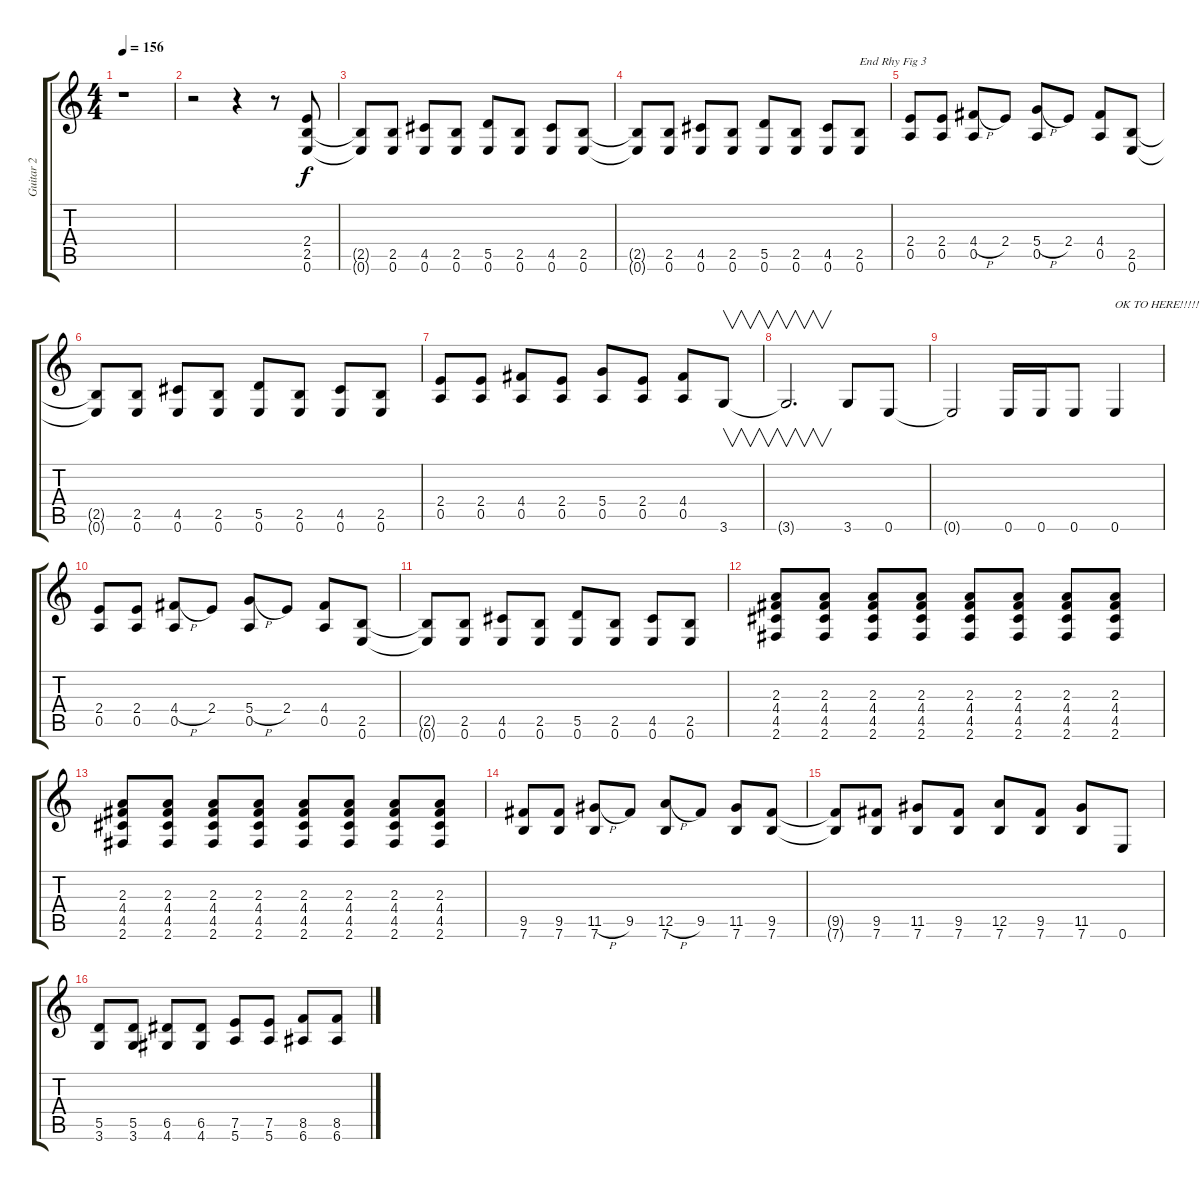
\track ("Guitar 2" "Guitar 2") {instrument overdrivenguitar}
\staff {score tabs}
\tuning (E4 B3 G3 D3 A2 E2) {hide}
\ts (4 4)
\tempo 156
\clef g2
\ks c
r.1{dy f} |
r.2 r.4 r.8 (2.4 2.5 0.6).8 |
(2.5{t} 0.6{t}).8 (2.5 0.6).8 (4.5 0.6).8 (2.5 0.6).8 (5.5 0.6).8 (2.5 0.6).8 (4.5 0.6).8 (2.5 0.6).8 |
(2.5{t} 0.6{t}).8 (2.5 0.6).8 (4.5 0.6).8 (2.5 0.6).8 (5.5 0.6).8 (2.5 0.6).8 (4.5 0.6).8 (2.5 0.6).8{txt "End Rhy Fig 3"} |
(2.4 0.5).8 (2.4 0.5).8 (4.4{h} 0.5).8 2.4.8 (5.4{h} 0.5).8 2.4.8 (4.4 0.5).8 (2.5 0.6).8 |
(2.5{t} 0.6{t}).8 (2.5 0.6).8 (4.5 0.6).8 (2.5 0.6).8 (5.5 0.6).8 (2.5 0.6).8 (4.5 0.6).8 (2.5 0.6).8 |
(2.4 0.5).8 (2.4 0.5).8 (4.4 0.5).8 (2.4 0.5).8 (5.4 0.5).8 (2.4 0.5).8 (4.4 0.5).8 3.6.8{v} |
3.6{t}.2{v d} 3.6.8 0.6.8 |
0.6{t}.2 0.6.16 0.6.16 0.6.8 0.6.4{txt "OK TO HERE!!!!!!!!!!!!!!!!!!!!!!"} |
(2.4 0.5).8 (2.4 0.5).8 (4.4{h} 0.5).8 2.4.8 (5.4{h} 0.5).8 2.4.8 (4.4 0.5).8 (2.5 0.6).8 |
(2.5{t} 0.6{t}).8 (2.5 0.6).8 (4.5 0.6).8 (2.5 0.6).8 (5.5 0.6).8 (2.5 0.6).8 (4.5 0.6).8 (2.5 0.6).8 |
(2.3 4.4 4.5 2.6).8 (2.3 4.4 4.5 2.6).8 (2.3 4.4 4.5 2.6).8 (2.3 4.4 4.5 2.6).8 (2.3 4.4 4.5 2.6).8 (2.3 4.4 4.5 2.6).8 (2.3 4.4 4.5 2.6).8 (2.3 4.4 4.5 2.6).8 |
(2.3 4.4 4.5 2.6).8 (2.3 4.4 4.5 2.6).8 (2.3 4.4 4.5 2.6).8 (2.3 4.4 4.5 2.6).8 (2.3 4.4 4.5 2.6).8 (2.3 4.4 4.5 2.6).8 (2.3 4.4 4.5 2.6).8 (2.3 4.4 4.5 2.6).8 |
(9.5 7.6).8 (9.5 7.6).8 (11.5{h} 7.6).8 9.5.8 (12.5{h} 7.6).8 9.5.8 (11.5 7.6).8 (9.5 7.6).8 |
(9.5{t} 7.6{t}).8 (9.5 7.6).8 (11.5 7.6).8 (9.5 7.6).8 (12.5 7.6).8 (9.5 7.6).8 (11.5 7.6).8 0.6.8 |
(5.5 3.6).8 (5.5 3.6).8 (6.5 4.6).8 (6.5 4.6).8 (7.5 5.6).8 (7.5 5.6).8 (8.5 6.6).8 (8.5 6.6).8
